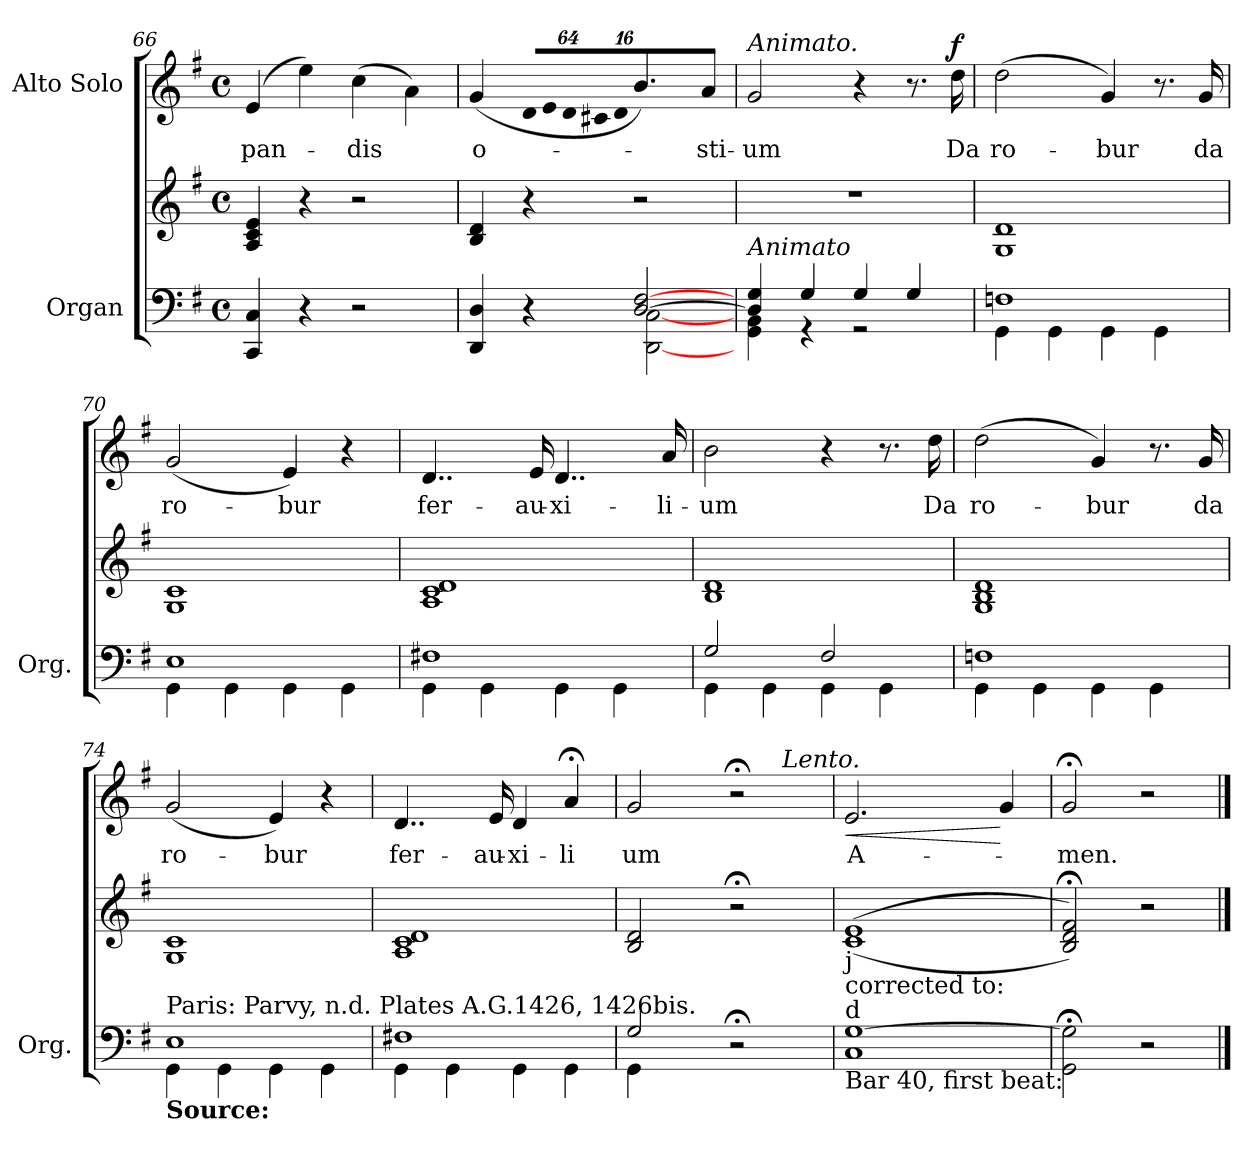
**kern	**kern	**kern	**text	**dynam
*part2	*part2	*part1	*part1	*part1
*staff3	*staff2	*staff1	*staff1	*staff1
*I"Organ	*	*I"Alto Solo	*	*
*I'Org.	*	*	*	*
*clefF4	*clefG2	*clefG2	*	*
*k[f#]	*k[f#]	*k[f#]	*	*
*G:	*G:	*G:	*	*
*M4/4	*M4/4	*M4/4	*	*
*met(c)	*met(c)	*met(c)	*	*
=66	=66	=66	=66	=66
!	!	!	!LO:LY:b:color=#000000	!
4CCi/ 4Ci	4Ai/ 4ci 4ei	(4ei/	pan-	.
4r	4r	4eei\)	.	.
!	!	!	!LO:LY:b:color=#000000	!
2r	2r	(4cci\	-dis	.
.	.	4ai\)	.	.
=67	=67	=67	=67	=67
*^	*	*	*	*
!	!	!	!	!LO:LY:b:color=#000000	!
4DDi/ 4Di	2ryy	4Bi/ 4di	(4gi/	o-	.
*	*	*	*Xbrackettup	*	*
!	!	!	!LO:N:vis=16	!	!
4r	.	4r	1024%51di/LL	.	.
!	!	!	!LO:N:vis=16	!	!
.	.	.	1024%51ei/	.	.
!	!	!	!LO:N:vis=16	!	!
.	.	.	1024%51di/	.	.
!	!	!	!LO:N:vis=16	!	!
.	.	.	1024%51c#Xi/	.	.
!	!	!	!LO:N:vis=16	!	!
.	.	.	256%13di/JJ	.	.
[2Di/ [2F#i	[2DDi\ [2Ci	2r	4.bi/)	.	.
!	!	!	!	!LO:LY:b:color=#000000	!
.	.	.	8ai/	-sti-	.
=68	=68	=68	=68	=68	=68
!	!	!	!LO:TX:a:i:t=Animato.	!	!
!LO:TX:a:i:t=Animato	!	!	!	!	!
!	!	!	!	!LO:LY:b:color=#000000	!
4Di/] 4Gi	4GGi\ 4BBi	1r	2gi/	-um	.
4Gi/	4r	.	.	.	.
4Gi/	2r	.	4r	.	.
4Gi/	.	.	8.r	.	.
!	!	!	!	!LO:LY:b:color=#000000	!
.	.	.	16ddi\	Da	f
!!LO:LB:g=z
=69	=69	=69	=69	=69	=69
!	!	!	!	!LO:LY:b:color=#000000	!
1Fni	4GGi\	1Gi 1di	(2ddi\	ro-	.
.	4GGi\	.	.	.	.
!	!	!	!	!LO:LY:b:color=#000000	!
.	4GGi\	.	4gi/)	-bur	.
.	4GGi\	.	8.r	.	.
!	!	!	!	!LO:LY:b:color=#000000	!
.	.	.	16gi/	da	.
=70	=70	=70	=70	=70	=70
!	!	!	!	!LO:LY:b:color=#000000	!
1Ei	4GGi\	1Gi 1ci	(2gi/	ro-	.
.	4GGi\	.	.	.	.
!	!	!	!	!LO:LY:b:color=#000000	!
.	4GGi\	.	4ei/)	-bur	.
.	4GGi\	.	4r	.	.
=71	=71	=71	=71	=71	=71
!	!	!	!	!LO:LY:b:color=#000000	!
1F#Xi	4GGi\	1Ai 1ci 1di	4..di/	fer-	.
.	4GGi\	.	.	.	.
!	!	!	!	!LO:LY:b:color=#000000	!
.	.	.	16ei/	-au-	.
!	!	!	!	!LO:LY:b:color=#000000	!
.	4GGi\	.	4..di/	-xi-	.
.	4GGi\	.	.	.	.
!	!	!	!	!LO:LY:b:color=#000000	!
.	.	.	16ai/	-li-	.
=72	=72	=72	=72	=72	=72
!	!	!	!	!LO:LY:b:color=#000000	!
2Gi/	4GGi\	1Bi 1di	2bi\	-um	.
.	4GGi\	.	.	.	.
2F#i/	4GGi\	.	4r	.	.
.	4GGi\	.	8.r	.	.
!	!	!	!	!LO:LY:b:color=#000000	!
.	.	.	16ddi\	Da	.
=73	=73	=73	=73	=73	=73
!	!	!	!	!LO:LY:b:color=#000000	!
1Fni	4GGi\	1Gi 1Bi 1di	(2ddi\	ro-	.
.	4GGi\	.	.	.	.
!	!	!	!	!LO:LY:b:color=#000000	!
.	4GGi\	.	4gi/)	-bur	.
.	4GGi\	.	8.r	.	.
!	!	!	!	!LO:LY:b:color=#000000	!
.	.	.	16gi/	da	.
!!LO:LB:g=z
=74	=74	=74	=74	=74	=74
!LO:TX:b:B:t=Source&colon;	!	!	!	!	!
!LO:TX:t=Paris&colon; Parvy, n.d. Plates A.G.1426, 1426bis.	!	!	!	!	!
!	!	!	!	!LO:LY:b:color=#000000	!
1Ei	4GGi\	1Gi 1ci	(2gi/	ro-	.
.	4GGi\	.	.	.	.
!	!	!	!	!LO:LY:b:color=#000000	!
.	4GGi\	.	4ei/)	-bur	.
.	4GGi\	.	4r	.	.
=75	=75	=75	=75	=75	=75
!	!	!	!	!LO:LY:b:color=#000000	!
1F#Xi	4GGi\	1Ai 1ci 1di	4..di/	fer-	.
.	4GGi\	.	.	.	.
!	!	!	!	!LO:LY:b:color=#000000	!
.	.	.	16ei/	-au-	.
!	!	!	!	!LO:LY:b:color=#000000	!
.	4GGi\	.	4di/	-xi-	.
!	!	!	!	!LO:LY:b:color=#000000	!
.	4GGi\	.	4a;i/	-li	.
=76	=76	=76	=76	=76	=76
!	!	!	!	!LO:LY:b:color=#000000	!
*	*	*	*^	*	*
2Gi/	4GGi\	2Bi/ 2di	2gi/	2.ryy	um	.
.	4ryy	.	.	.	.	.
2r;	4ryy	2r;	2r;	.	.	.
!	!	!	!	!LO:TX:a:i:t=Lento.	!	!
.	4ryy	.	.	4ryy	.	.
*	*	*	*v	*v	*	*
=77	=77	=77	=77	=77	=77
*	*	*	*^	*	*
!LO:TX:b:t=Bar 40, first beat&colon;	!	!	!	!	!	!
!LO:TX:t=d	!	!	!	!	!	!
!LO:TX:t=corrected to&colon;	!	!	!	!	!	!
!LO:TX:t=j	!	!	!	!	!	!
!	!	!	!	!	!LO:LY:b:color=#000000	!LO:HP:b
*	*	*	*v	*v	*	*
1Ci [1Gi	4ryy	((1ci 1ei	2.ei/	A-	<
.	4ryy	.	.	.	.
.	4ryy	.	.	.	.
.	4ryy	.	4gi/	.	[
*v	*v	*	*	*	*
=78	=78	=78	=78	=78
*^	*	*	*	*
!	!	!	!	!LO:LY:b:color=#000000	!
*v	*v	*	*	*	*
2GGi\; 2Gi];	2Bi/; 2di; 2f#i;))	2g;i/	-men.	.
2r	2r	2r	.	.
==	==	==	==	==
*-	*-	*-	*-	*-
